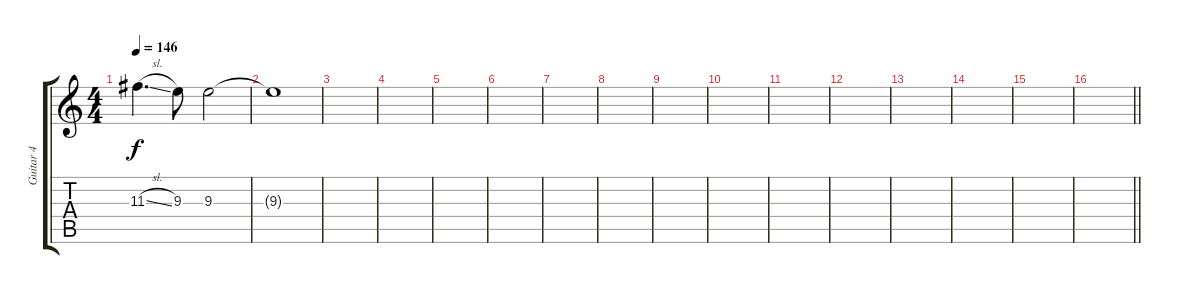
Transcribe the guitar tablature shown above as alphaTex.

\track ("Guitar 4" "Guitar 4") {instrument overdrivenguitar}
\staff {score tabs}
\tuning (E4 B3 G3 D3 A2 E2) {hide}
\ts (4 4)
\tempo 146
\clef g2
\ks c
11.3{sl}.4{d dy f} 9.3.8 9.3.2 |
9.3{t}.1 |
|
|
|
|
|
|
|
|
|
|
|
|
|
\barLineRight lightlight
